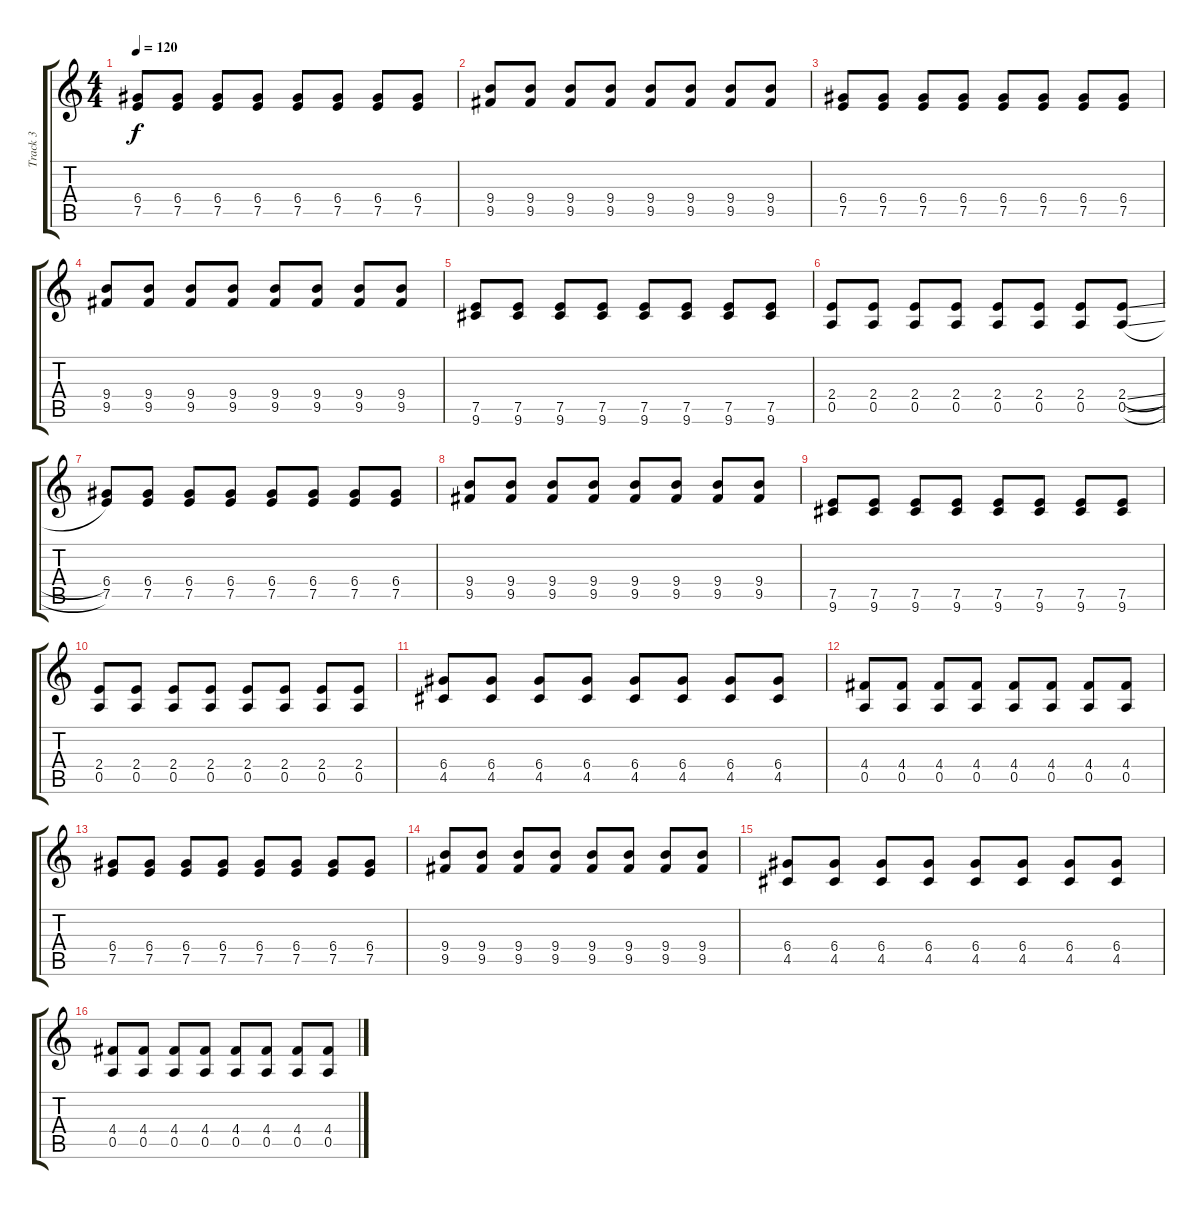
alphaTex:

\track ("Track 3" "Track 3") {instrument overdrivenguitar bank 255}
\staff {score tabs}
\tuning (E4 B3 G3 D3 A2 E2) {hide}
\ts (4 4)
\tempo 120
\clef g2
\ks c
(6.4 7.5).8{dy f} (6.4 7.5).8 (6.4 7.5).8 (6.4 7.5).8 (6.4 7.5).8 (6.4 7.5).8 (6.4 7.5).8 (6.4 7.5).8 |
(9.4 9.5).8 (9.4 9.5).8 (9.4 9.5).8 (9.4 9.5).8 (9.4 9.5).8 (9.4 9.5).8 (9.4 9.5).8 (9.4 9.5).8 |
(6.4 7.5).8 (6.4 7.5).8 (6.4 7.5).8 (6.4 7.5).8 (6.4 7.5).8 (6.4 7.5).8 (6.4 7.5).8 (6.4 7.5).8 |
(9.4 9.5).8 (9.4 9.5).8 (9.4 9.5).8 (9.4 9.5).8 (9.4 9.5).8 (9.4 9.5).8 (9.4 9.5).8 (9.4 9.5).8 |
(7.5 9.6).8 (7.5 9.6).8 (7.5 9.6).8 (7.5 9.6).8 (7.5 9.6).8 (7.5 9.6).8 (7.5 9.6).8 (7.5 9.6).8 |
(2.4 0.5).8 (2.4 0.5).8 (2.4 0.5).8 (2.4 0.5).8 (2.4 0.5).8 (2.4 0.5).8 (2.4 0.5).8 (2.4{sl} 0.5{sl}).8 |
(6.4 7.5).8 (6.4 7.5).8 (6.4 7.5).8 (6.4 7.5).8 (6.4 7.5).8 (6.4 7.5).8 (6.4 7.5).8 (6.4 7.5).8 |
(9.4 9.5).8 (9.4 9.5).8 (9.4 9.5).8 (9.4 9.5).8 (9.4 9.5).8 (9.4 9.5).8 (9.4 9.5).8 (9.4 9.5).8 |
(7.5 9.6).8 (7.5 9.6).8 (7.5 9.6).8 (7.5 9.6).8 (7.5 9.6).8 (7.5 9.6).8 (7.5 9.6).8 (7.5 9.6).8 |
(2.4 0.5).8 (2.4 0.5).8 (2.4 0.5).8 (2.4 0.5).8 (2.4 0.5).8 (2.4 0.5).8 (2.4 0.5).8 (2.4 0.5).8 |
(6.4 4.5).8 (6.4 4.5).8 (6.4 4.5).8 (6.4 4.5).8 (6.4 4.5).8 (6.4 4.5).8 (6.4 4.5).8 (6.4 4.5).8 |
(4.4 0.5).8 (4.4 0.5).8 (4.4 0.5).8 (4.4 0.5).8 (4.4 0.5).8 (4.4 0.5).8 (4.4 0.5).8 (4.4 0.5).8 |
(6.4 7.5).8 (6.4 7.5).8 (6.4 7.5).8 (6.4 7.5).8 (6.4 7.5).8 (6.4 7.5).8 (6.4 7.5).8 (6.4 7.5).8 |
(9.4 9.5).8 (9.4 9.5).8 (9.4 9.5).8 (9.4 9.5).8 (9.4 9.5).8 (9.4 9.5).8 (9.4 9.5).8 (9.4 9.5).8 |
(6.4 4.5).8 (6.4 4.5).8 (6.4 4.5).8 (6.4 4.5).8 (6.4 4.5).8 (6.4 4.5).8 (6.4 4.5).8 (6.4 4.5).8 |
(4.4 0.5).8 (4.4 0.5).8 (4.4 0.5).8 (4.4 0.5).8 (4.4 0.5).8 (4.4 0.5).8 (4.4 0.5).8 (4.4 0.5).8
